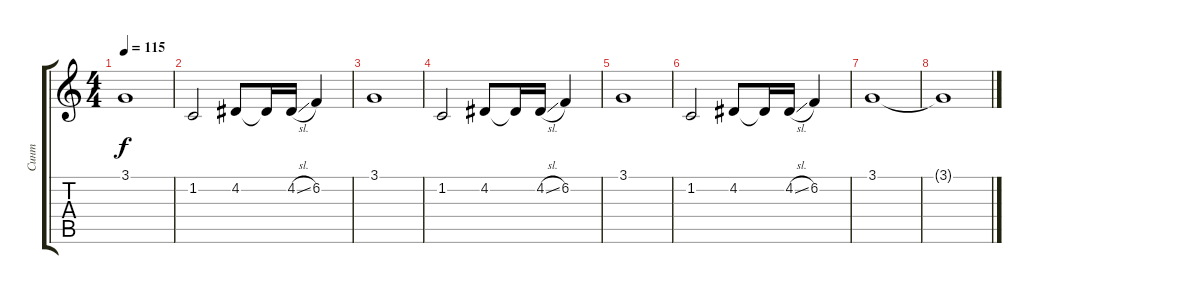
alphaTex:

\track ("Синт" "Синт") {instrument altosax}
\staff {score tabs}
\tuning (E4 B3 G3 D3 A2 E2) {hide}
\ts (4 4)
\tempo 115
\clef g2
\ks c
3.1.1{dy f} |
1.2.2 4.2.8 4.2{t}.16 4.2{sl}.16 6.2.4 |
3.1.1 |
1.2.2 4.2.8 4.2{t}.16 4.2{sl}.16 6.2.4 |
3.1.1 |
1.2.2 4.2.8 4.2{t}.16 4.2{sl}.16 6.2.4 |
3.1.1 |
3.1{t}.1
